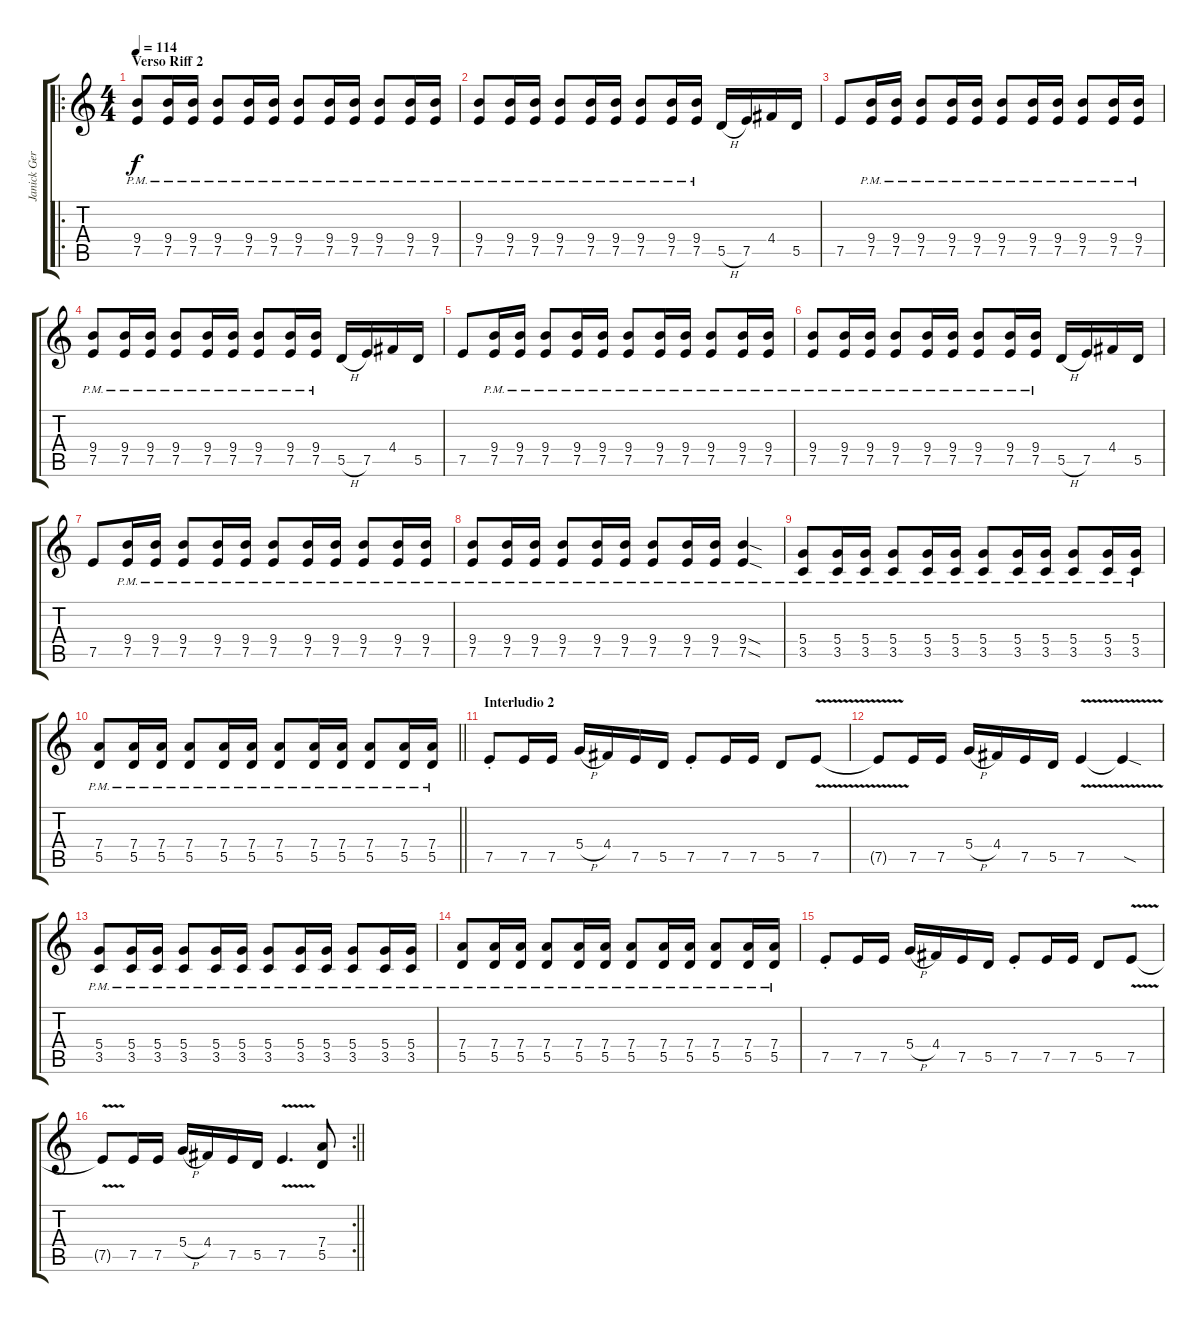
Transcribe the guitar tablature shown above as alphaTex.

\track ("Janick Gers" "Janick Ger") {instrument distortionguitar}
\staff {score tabs}
\tuning (E4 B3 G3 D3 A2 E2) {hide}
\ro
\ts (4 4)
\section ("" "Verso Riff 2")
\tempo 114
\clef g2
\ks c
(9.4{pm} 7.5{pm}).8{dy f} (9.4{pm} 7.5{pm}).16 (9.4{pm} 7.5{pm}).16 (9.4{pm} 7.5{pm}).8 (9.4{pm} 7.5{pm}).16 (9.4{pm} 7.5{pm}).16 (9.4{pm} 7.5{pm}).8 (9.4{pm} 7.5{pm}).16 (9.4{pm} 7.5{pm}).16 (9.4{pm} 7.5{pm}).8 (9.4{pm} 7.5{pm}).16 (9.4{pm} 7.5{pm}).16 |
(9.4{pm} 7.5{pm}).8 (9.4{pm} 7.5{pm}).16 (9.4{pm} 7.5{pm}).16 (9.4{pm} 7.5{pm}).8 (9.4{pm} 7.5{pm}).16 (9.4{pm} 7.5{pm}).16 (9.4{pm} 7.5{pm}).8 (9.4{pm} 7.5{pm}).16 (9.4{pm} 7.5{pm}).16 5.5{h}.16 7.5.16 4.4.16 5.5.16 |
7.5.8 (9.4{pm} 7.5{pm}).16 (9.4{pm} 7.5{pm}).16 (9.4{pm} 7.5{pm}).8 (9.4{pm} 7.5{pm}).16 (9.4{pm} 7.5{pm}).16 (9.4{pm} 7.5{pm}).8 (9.4{pm} 7.5{pm}).16 (9.4{pm} 7.5{pm}).16 (9.4{pm} 7.5{pm}).8 (9.4{pm} 7.5{pm}).16 (9.4{pm} 7.5{pm}).16 |
(9.4{pm} 7.5{pm}).8 (9.4{pm} 7.5{pm}).16 (9.4{pm} 7.5{pm}).16 (9.4{pm} 7.5{pm}).8 (9.4{pm} 7.5{pm}).16 (9.4{pm} 7.5{pm}).16 (9.4{pm} 7.5{pm}).8 (9.4{pm} 7.5{pm}).16 (9.4{pm} 7.5{pm}).16 5.5{h}.16 7.5.16 4.4.16 5.5.16 |
7.5.8 (9.4{pm} 7.5{pm}).16 (9.4{pm} 7.5{pm}).16 (9.4{pm} 7.5{pm}).8 (9.4{pm} 7.5{pm}).16 (9.4{pm} 7.5{pm}).16 (9.4{pm} 7.5{pm}).8 (9.4{pm} 7.5{pm}).16 (9.4{pm} 7.5{pm}).16 (9.4{pm} 7.5{pm}).8 (9.4{pm} 7.5{pm}).16 (9.4{pm} 7.5{pm}).16 |
(9.4{pm} 7.5{pm}).8 (9.4{pm} 7.5{pm}).16 (9.4{pm} 7.5{pm}).16 (9.4{pm} 7.5{pm}).8 (9.4{pm} 7.5{pm}).16 (9.4{pm} 7.5{pm}).16 (9.4{pm} 7.5{pm}).8 (9.4{pm} 7.5{pm}).16 (9.4{pm} 7.5{pm}).16 5.5{h}.16 7.5.16 4.4.16 5.5.16 |
7.5.8 (9.4{pm} 7.5{pm}).16 (9.4{pm} 7.5{pm}).16 (9.4{pm} 7.5{pm}).8 (9.4{pm} 7.5{pm}).16 (9.4{pm} 7.5{pm}).16 (9.4{pm} 7.5{pm}).8 (9.4{pm} 7.5{pm}).16 (9.4{pm} 7.5{pm}).16 (9.4{pm} 7.5{pm}).8 (9.4{pm} 7.5{pm}).16 (9.4{pm} 7.5{pm}).16 |
(9.4{pm} 7.5{pm}).8 (9.4{pm} 7.5{pm}).16 (9.4{pm} 7.5{pm}).16 (9.4{pm} 7.5{pm}).8 (9.4{pm} 7.5{pm}).16 (9.4{pm} 7.5{pm}).16 (9.4{pm} 7.5{pm}).8 (9.4{pm} 7.5{pm}).16 (9.4{pm} 7.5{pm}).16 (9.4{sod pm} 7.5{sod pm}).4 |
(5.4{pm} 3.5{pm}).8 (5.4{pm} 3.5{pm}).16 (5.4{pm} 3.5{pm}).16 (5.4{pm} 3.5{pm}).8 (5.4{pm} 3.5{pm}).16 (5.4{pm} 3.5{pm}).16 (5.4{pm} 3.5{pm}).8 (5.4{pm} 3.5{pm}).16 (5.4{pm} 3.5{pm}).16 (5.4{pm} 3.5{pm}).8 (5.4{pm} 3.5{pm}).16 (5.4{pm} 3.5{pm}).16 |
\barLineRight lightlight
(7.4{pm} 5.5{pm}).8 (7.4{pm} 5.5{pm}).16 (7.4{pm} 5.5{pm}).16 (7.4{pm} 5.5{pm}).8 (7.4{pm} 5.5{pm}).16 (7.4{pm} 5.5{pm}).16 (7.4{pm} 5.5{pm}).8 (7.4{pm} 5.5{pm}).16 (7.4{pm} 5.5{pm}).16 (7.4{pm} 5.5{pm}).8 (7.4{pm} 5.5{pm}).16 (7.4{pm} 5.5{pm}).16 |
\section ("" "Interludio 2")
7.5{st}.8 7.5.16 7.5.16 5.4{h}.16 4.4.16 7.5.16 5.5.16 7.5{st}.8 7.5.16 7.5.16 5.5.8 7.5{v}.8 |
7.5{t}.8 7.5.16 7.5.16 5.4{h}.16 4.4.16 7.5.16 5.5.16 7.5{v}.4 7.5{sod t}.4 |
(5.4{pm} 3.5{pm}).8 (5.4{pm} 3.5{pm}).16 (5.4{pm} 3.5{pm}).16 (5.4{pm} 3.5{pm}).8 (5.4{pm} 3.5{pm}).16 (5.4{pm} 3.5{pm}).16 (5.4{pm} 3.5{pm}).8 (5.4{pm} 3.5{pm}).16 (5.4{pm} 3.5{pm}).16 (5.4{pm} 3.5{pm}).8 (5.4{pm} 3.5{pm}).16 (5.4{pm} 3.5{pm}).16 |
(7.4{pm} 5.5{pm}).8 (7.4{pm} 5.5{pm}).16 (7.4{pm} 5.5{pm}).16 (7.4{pm} 5.5{pm}).8 (7.4{pm} 5.5{pm}).16 (7.4{pm} 5.5{pm}).16 (7.4{pm} 5.5{pm}).8 (7.4{pm} 5.5{pm}).16 (7.4{pm} 5.5{pm}).16 (7.4{pm} 5.5{pm}).8 (7.4{pm} 5.5{pm}).16 (7.4{pm} 5.5{pm}).16 |
7.5{st}.8 7.5.16 7.5.16 5.4{h}.16 4.4.16 7.5.16 5.5.16 7.5{st}.8 7.5.16 7.5.16 5.5.8 7.5{v}.8 |
\rc 2
\barLineRight lightlight
7.5{t}.8 7.5.16 7.5.16 5.4{h}.16 4.4.16 7.5.16 5.5.16 7.5{v}.4{d} (7.4 5.5).8
